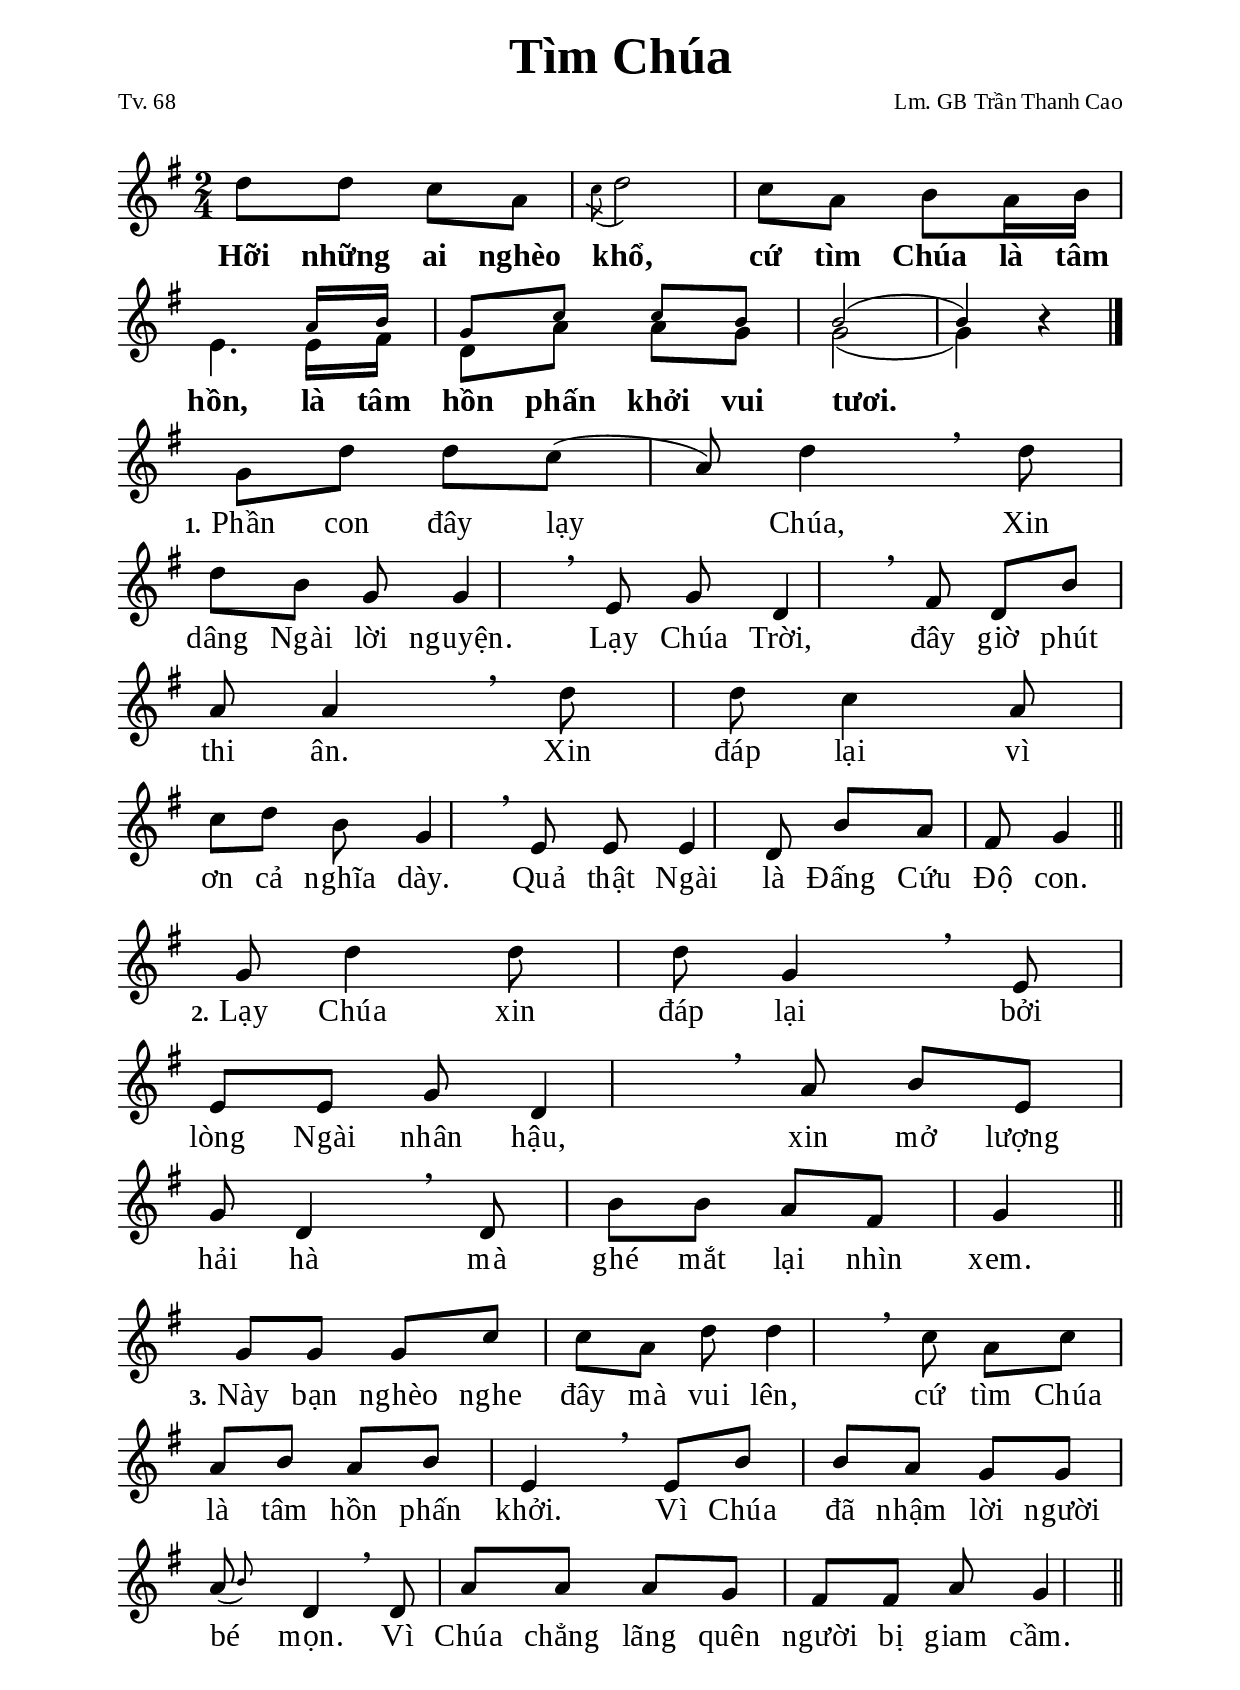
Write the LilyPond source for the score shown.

% Cài đặt chung
\version "2.20.0"
\include "english.ly"

\header {
  title = \markup { \fontsize #3 "Tìm Chúa" }
  poet = "Tv. 68"
  composer = "Lm. GB Trần Thanh Cao"
  arranger = " "
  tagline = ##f
}

\paper {
  #(set-paper-size "a4")
  top-margin = 10\mm
  bottom-margin = 10\mm
  left-margin = 20\mm
  right-margin = 20\mm
  indent = #0
  #(define fonts
    (make-pango-font-tree
      "Liberation Serif"
      "Liberation Serif"
      "Liberation Serif"
      (/ 20 20)))
  page-count = #1
}

% Nhạc điệp khúc
nhacDiepKhucSop = \relative c'' {
  d8 d c a |
  \acciaccatura c8 d2 |
  c8 a b a16 b |
  e,4. e16 fs |
  d8 a' a g |
  g2 ( |
  g4) r \bar "|."
}

nhacDiepKhucBass = \relative c'' {
  \skip 2
  \skip 2
  \skip 2
  \skip 4. a16 b |
  g8 c c b |
  b2 ( |
  b4) r
}

% Nhạc phiên khúc
nhacPhienKhucMot = \relative c'' {
  g8 d' d c (a) d4 \breathe
  d8 d b g g4 \breathe
  e8 g d4 \breathe
  fs8 d b' a a4 \breathe
  d8 d c4 a8 c d b g4 \breathe
  e8 e e4 d8 b' a fs g4 \bar "||"
}

nhacPhienKhucHai = \relative c'' {
  g8 d'4 d8 d g,4 \breathe
  e8 e e g d4 \breathe
  a'8 b e, g d4 \breathe
  d8 b' b a fs g4 \bar "||"
}

nhacPhienKhucBa = \relative c'' {
  #(define afterGraceFraction (cons 1 4))
  g8 g g c c a d d4 \breathe
  c8 a c a b a b e,4 \breathe
  e8 b' b a g g \afterGrace a (\tweak font-size #-4 b) d,4 \breathe
  d8 a' a a g fs fs a g4 \bar "||"
}

% Lời điệp khúc
loiDiepKhuc = \lyricmode {
  Hỡi những ai nghèo khổ,
  cứ tìm Chúa là tâm hồn,
  là tâm hồn phấn khởi vui tươi.
}

% Lời phiên khúc
loiPhienKhucMot = \lyricmode {
  \set stanza = #"1."
  Phần con đây lạy Chúa,
  Xin dâng Ngài lời nguyện.
  Lạy Chúa Trời, đây giờ phút thi ân.
  Xin đáp lại vì ơn cả nghĩa dày.
  Quả thật Ngài là Đấng Cứu Độ con.
}

loiPhienKhucHai = \lyricmode {
  \set stanza = #"2."
  Lạy Chúa xin đáp lại bởi lòng Ngài nhân hậu,
  xin mở lượng hải hà mà ghé mắt lại nhìn xem.
}

loiPhienKhucBa = \lyricmode {
  \set stanza = #"3."
  Này bạn nghèo nghe đây mà vui lên,
  cứ tìm Chúa là tâm hồn phấn khởi.
  Vì Chúa đã nhậm lời người bé mọn.
  Vì Chúa chẳng lãng quên người bị giam cầm.
}


% Dàn trang
\score {
  \new ChoirStaff <<
    \new Staff = diepKhuc \with {
        \consists "Merge_rests_engraver"
        \magnifyStaff #(magstep +1)
      }
      <<
      \new Voice = beSop {
        \voiceTwo \key g \major \time 2/4 \nhacDiepKhucSop
      }
      \new Voice = beBas {
        \override NoteHead.font-size = #-2
        \voiceOne \key g \major \time 2/4 \nhacDiepKhucBass
      }
    >>
    \new Lyrics \lyricsto beSop \loiDiepKhuc
  >>
  \layout {
    \override Lyrics.LyricText.font-series = #'bold
    \override Lyrics.LyricText.font-size = #+3
    \override Lyrics.LyricSpace.minimum-distance = #3.0
    \override Score.BarNumber.break-visibility = ##(#f #f #f)
    \override Score.SpacingSpanner.uniform-stretching = ##t
  }
}

\score {
  \new ChoirStaff <<
    \new Staff = phienKhuc \with {
        \magnifyStaff #(magstep +1)
      }
      <<
      \new Voice = beSop {
        \key g \major \time 2/4 \nhacPhienKhucMot
      }
    >>
    \new Lyrics \lyricsto beSop \loiPhienKhucMot
  >>
  \layout {
    \override Staff.TimeSignature.transparent = ##t
    \override Lyrics.LyricText.font-size = #+3
    \override Lyrics.LyricSpace.minimum-distance = #2.0
    \override Score.BarNumber.break-visibility = ##(#f #f #f)
    \override Score.SpacingSpanner.uniform-stretching = ##t
    \set Score.barAlways = ##t
    \set Score.defaultBarType = ""
  } 
}

\score {
  \new ChoirStaff <<
    \new Staff = phienKhuc \with {
        \magnifyStaff #(magstep +1)
      }
      <<
      \new Voice = beSop {
        \key g \major \time 2/4 \nhacPhienKhucHai
      }
    >>
    \new Lyrics \lyricsto beSop \loiPhienKhucHai
  >>
  \layout {
    \override Staff.TimeSignature.transparent = ##t
    \override Lyrics.LyricText.font-size = #+3
    \override Lyrics.LyricSpace.minimum-distance = #2.0
    \override Score.BarNumber.break-visibility = ##(#f #f #f)
    \override Score.SpacingSpanner.uniform-stretching = ##t
    \set Score.barAlways = ##t
    \set Score.defaultBarType = ""
  } 
}

\score {
  \new ChoirStaff <<
    \new Staff = phienKhuc \with {
        \magnifyStaff #(magstep +1)
      }
      <<
      \new Voice = beSop {
        \key g \major \time 2/4 \nhacPhienKhucBa
      }
    >>
    \new Lyrics \lyricsto beSop \loiPhienKhucBa
  >>
  \layout {
    \override Staff.TimeSignature.transparent = ##t
    \override Lyrics.LyricText.font-size = #+3
    \override Lyrics.LyricSpace.minimum-distance = #2.0
    \override Score.BarNumber.break-visibility = ##(#f #f #f)
    \override Score.SpacingSpanner.uniform-stretching = ##t
    \set Score.barAlways = ##t
    \set Score.defaultBarType = ""
  } 
}
